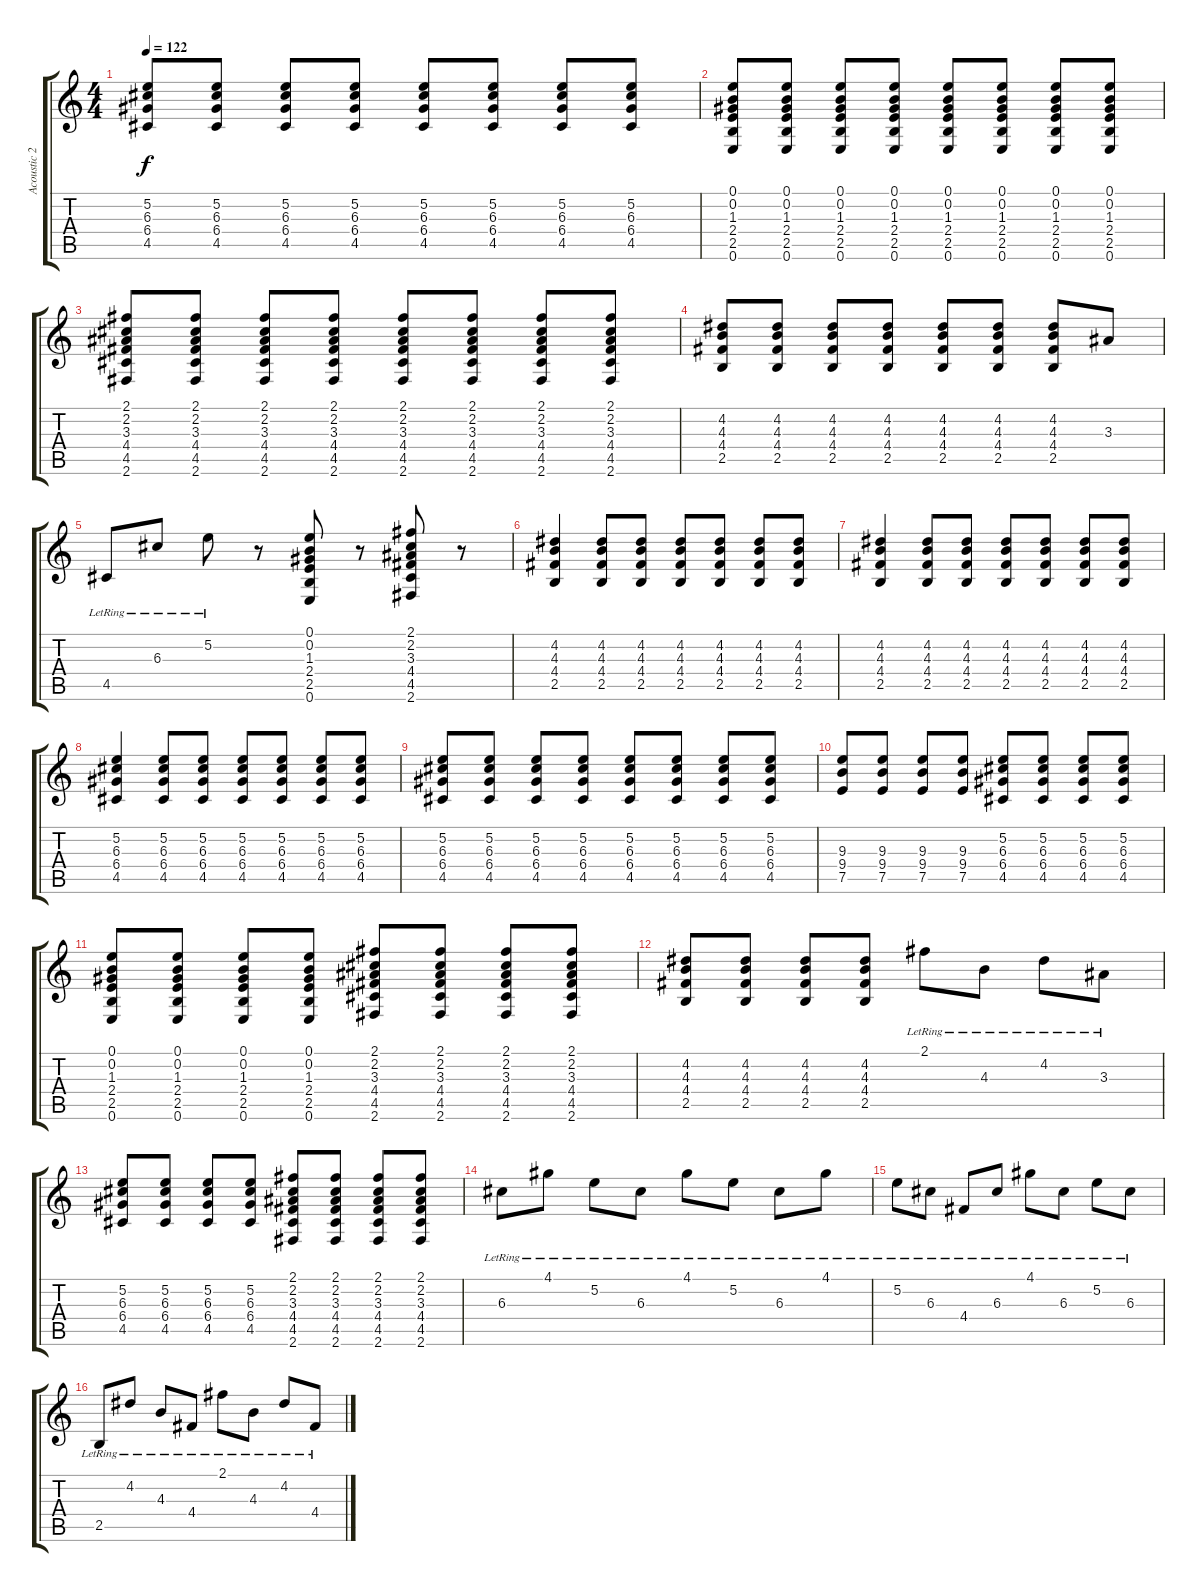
\track ("Acoustic 2" "Acoustic 2") {instrument acousticguitarsteel}
\staff {score tabs}
\tuning (E4 B3 G3 D3 A2 E2) {hide}
\ts (4 4)
\tempo 122
\clef g2
\ks c
(5.2 6.3 6.4 4.5).8{dy f} (5.2 6.3 6.4 4.5).8 (5.2 6.3 6.4 4.5).8 (5.2 6.3 6.4 4.5).8 (5.2 6.3 6.4 4.5).8 (5.2 6.3 6.4 4.5).8 (5.2 6.3 6.4 4.5).8 (5.2 6.3 6.4 4.5).8 |
(0.1 0.2 1.3 2.4 2.5 0.6).8 (0.1 0.2 1.3 2.4 2.5 0.6).8 (0.1 0.2 1.3 2.4 2.5 0.6).8 (0.1 0.2 1.3 2.4 2.5 0.6).8 (0.1 0.2 1.3 2.4 2.5 0.6).8 (0.1 0.2 1.3 2.4 2.5 0.6).8 (0.1 0.2 1.3 2.4 2.5 0.6).8 (0.1 0.2 1.3 2.4 2.5 0.6).8 |
(2.1 2.2 3.3 4.4 4.5 2.6).8 (2.1 2.2 3.3 4.4 4.5 2.6).8 (2.1 2.2 3.3 4.4 4.5 2.6).8 (2.1 2.2 3.3 4.4 4.5 2.6).8 (2.1 2.2 3.3 4.4 4.5 2.6).8 (2.1 2.2 3.3 4.4 4.5 2.6).8 (2.1 2.2 3.3 4.4 4.5 2.6).8 (2.1 2.2 3.3 4.4 4.5 2.6).8 |
(4.2 4.3 4.4 2.5).8 (4.2 4.3 4.4 2.5).8 (4.2 4.3 4.4 2.5).8 (4.2 4.3 4.4 2.5).8 (4.2 4.3 4.4 2.5).8 (4.2 4.3 4.4 2.5).8 (4.2 4.3 4.4 2.5).8 3.3.8 |
4.5{lr}.8 6.3{lr}.8 5.2{lr}.8 r.8 (0.1 0.2 1.3 2.4 2.5 0.6).8 r.8 (2.1 2.2 3.3 4.4 4.5 2.6).8 r.8 |
(4.2 4.3 4.4 2.5).4 (4.2 4.3 4.4 2.5).8 (4.2 4.3 4.4 2.5).8 (4.2 4.3 4.4 2.5).8 (4.2 4.3 4.4 2.5).8 (4.2 4.3 4.4 2.5).8 (4.2 4.3 4.4 2.5).8 |
(4.2 4.3 4.4 2.5).4 (4.2 4.3 4.4 2.5).8 (4.2 4.3 4.4 2.5).8 (4.2 4.3 4.4 2.5).8 (4.2 4.3 4.4 2.5).8 (4.2 4.3 4.4 2.5).8 (4.2 4.3 4.4 2.5).8 |
(5.2 6.3 6.4 4.5).4 (5.2 6.3 6.4 4.5).8 (5.2 6.3 6.4 4.5).8 (5.2 6.3 6.4 4.5).8 (5.2 6.3 6.4 4.5).8 (5.2 6.3 6.4 4.5).8 (5.2 6.3 6.4 4.5).8 |
(5.2 6.3 6.4 4.5).8 (5.2 6.3 6.4 4.5).8 (5.2 6.3 6.4 4.5).8 (5.2 6.3 6.4 4.5).8 (5.2 6.3 6.4 4.5).8 (5.2 6.3 6.4 4.5).8 (5.2 6.3 6.4 4.5).8 (5.2 6.3 6.4 4.5).8 |
(9.3 9.4 7.5).8 (9.3 9.4 7.5).8 (9.3 9.4 7.5).8 (9.3 9.4 7.5).8 (5.2 6.3 6.4 4.5).8 (5.2 6.3 6.4 4.5).8 (5.2 6.3 6.4 4.5).8 (5.2 6.3 6.4 4.5).8 |
(0.1 0.2 1.3 2.4 2.5 0.6).8 (0.1 0.2 1.3 2.4 2.5 0.6).8 (0.1 0.2 1.3 2.4 2.5 0.6).8 (0.1 0.2 1.3 2.4 2.5 0.6).8 (2.1 2.2 3.3 4.4 4.5 2.6).8 (2.1 2.2 3.3 4.4 4.5 2.6).8 (2.1 2.2 3.3 4.4 4.5 2.6).8 (2.1 2.2 3.3 4.4 4.5 2.6).8 |
(4.2 4.3 4.4 2.5).8 (4.2 4.3 4.4 2.5).8 (4.2 4.3 4.4 2.5).8 (4.2 4.3 4.4 2.5).8 2.1{lr}.8 4.3{lr}.8 4.2{lr}.8 3.3{lr}.8 |
(5.2 6.3 6.4 4.5).8 (5.2 6.3 6.4 4.5).8 (5.2 6.3 6.4 4.5).8 (5.2 6.3 6.4 4.5).8 (2.1 2.2 3.3 4.4 4.5 2.6).8 (2.1 2.2 3.3 4.4 4.5 2.6).8 (2.1 2.2 3.3 4.4 4.5 2.6).8 (2.1 2.2 3.3 4.4 4.5 2.6).8 |
6.3{lr}.8 4.1{lr}.8 5.2{lr}.8 6.3{lr}.8 4.1{lr}.8 5.2{lr}.8 6.3{lr}.8 4.1{lr}.8 |
5.2{lr}.8 6.3{lr}.8 4.4{lr}.8 6.3{lr}.8 4.1{lr}.8 6.3{lr}.8 5.2{lr}.8 6.3{lr}.8 |
2.5{lr}.8 4.2{lr}.8 4.3{lr}.8 4.4{lr}.8 2.1{lr}.8 4.3{lr}.8 4.2{lr}.8 4.4{lr}.8
